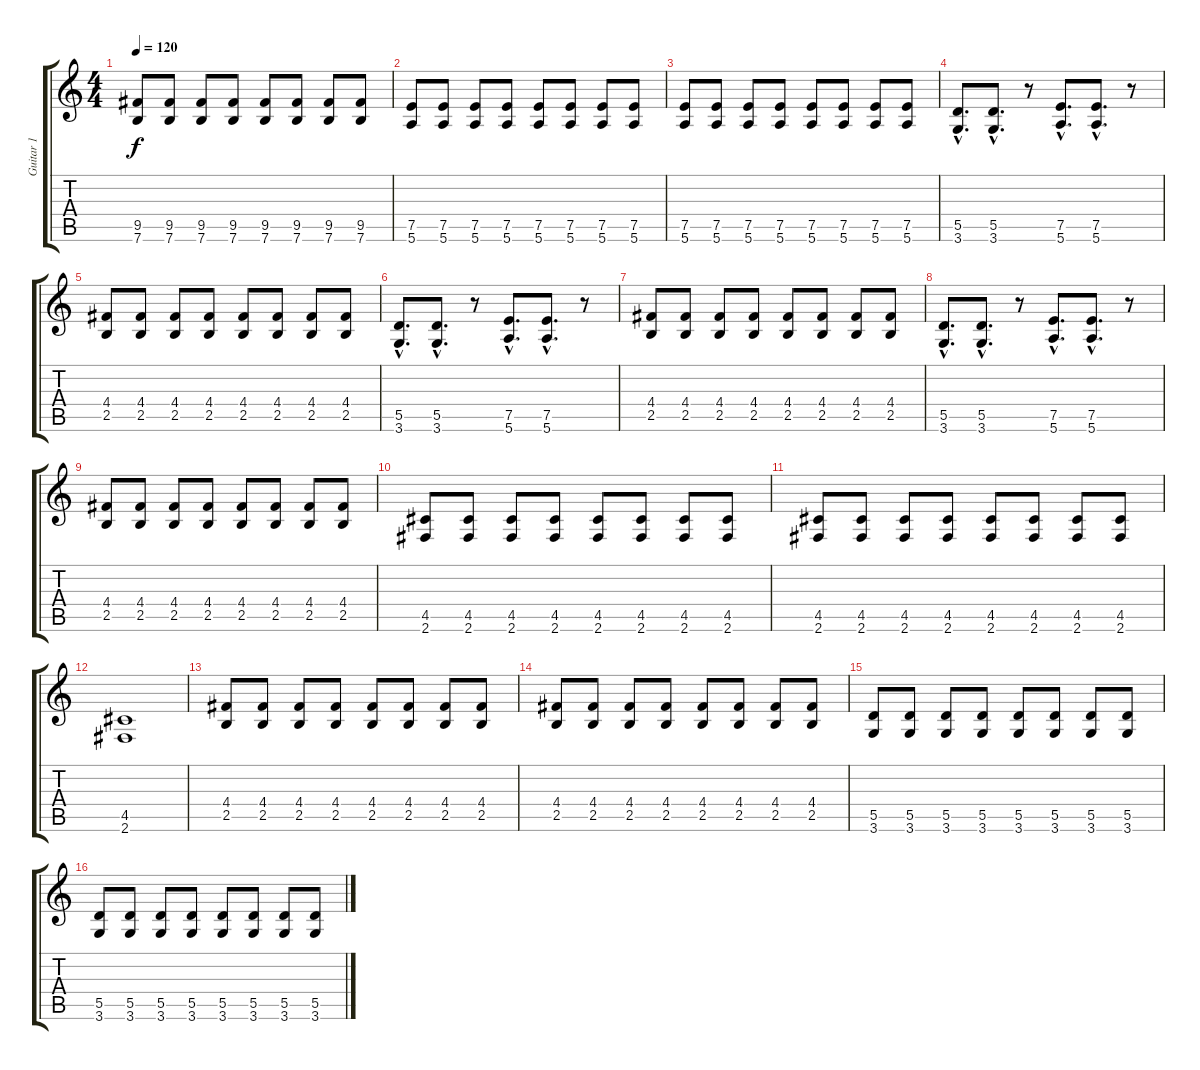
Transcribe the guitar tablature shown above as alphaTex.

\track ("Guitar 1" "Guitar 1") {instrument distortionguitar}
\staff {score tabs}
\tuning (E4 B3 G3 D3 A2 E2) {hide}
\ts (4 4)
\tempo 120
\clef g2
\ks c
(9.5 7.6).8{dy f} (9.5 7.6).8 (9.5 7.6).8 (9.5 7.6).8 (9.5 7.6).8 (9.5 7.6).8 (9.5 7.6).8 (9.5 7.6).8 |
(7.5 5.6).8 (7.5 5.6).8 (7.5 5.6).8 (7.5 5.6).8 (7.5 5.6).8 (7.5 5.6).8 (7.5 5.6).8 (7.5 5.6).8 |
(7.5 5.6).8 (7.5 5.6).8 (7.5 5.6).8 (7.5 5.6).8 (7.5 5.6).8 (7.5 5.6).8 (7.5 5.6).8 (7.5 5.6).8 |
(5.5{hac} 3.6{hac}).8{d volume 12 instrument distortionguitar} (5.5{hac} 3.6{hac}).8{d} r.8 (7.5{hac} 5.6{hac}).8{d} (7.5{hac} 5.6{hac}).8{d} r.8 |
(4.4 2.5).8{volume 8 instrument distortionguitar} (4.4 2.5).8 (4.4 2.5).8 (4.4 2.5).8 (4.4 2.5).8 (4.4 2.5).8 (4.4 2.5).8 (4.4 2.5).8 |
(5.5{hac} 3.6{hac}).8{d instrument distortionguitar} (5.5{hac} 3.6{hac}).8{d} r.8 (7.5{hac} 5.6{hac}).8{d} (7.5{hac} 5.6{hac}).8{d} r.8 |
(4.4 2.5).8{volume 8 instrument distortionguitar} (4.4 2.5).8 (4.4 2.5).8 (4.4 2.5).8 (4.4 2.5).8 (4.4 2.5).8 (4.4 2.5).8 (4.4 2.5).8 |
(5.5{hac} 3.6{hac}).8{d instrument distortionguitar} (5.5{hac} 3.6{hac}).8{d} r.8 (7.5{hac} 5.6{hac}).8{d} (7.5{hac} 5.6{hac}).8{d} r.8 |
(4.4 2.5).8{volume 7 instrument distortionguitar} (4.4 2.5).8 (4.4 2.5).8 (4.4 2.5).8 (4.4 2.5).8 (4.4 2.5).8 (4.4 2.5).8 (4.4 2.5).8 |
(4.5 2.6).8 (4.5 2.6).8 (4.5 2.6).8 (4.5 2.6).8 (4.5 2.6).8 (4.5 2.6).8 (4.5 2.6).8 (4.5 2.6).8 |
(4.5 2.6).8 (4.5 2.6).8 (4.5 2.6).8 (4.5 2.6).8 (4.5 2.6).8 (4.5 2.6).8 (4.5 2.6).8 (4.5 2.6).8 |
(4.5 2.6).1 |
(4.4 2.5).8 (4.4 2.5).8 (4.4 2.5).8 (4.4 2.5).8 (4.4 2.5).8 (4.4 2.5).8 (4.4 2.5).8 (4.4 2.5).8 |
(4.4 2.5).8 (4.4 2.5).8 (4.4 2.5).8 (4.4 2.5).8 (4.4 2.5).8 (4.4 2.5).8 (4.4 2.5).8 (4.4 2.5).8 |
(5.5 3.6).8 (5.5 3.6).8 (5.5 3.6).8 (5.5 3.6).8 (5.5 3.6).8 (5.5 3.6).8 (5.5 3.6).8 (5.5 3.6).8 |
(5.5 3.6).8 (5.5 3.6).8 (5.5 3.6).8 (5.5 3.6).8 (5.5 3.6).8 (5.5 3.6).8 (5.5 3.6).8 (5.5 3.6).8
